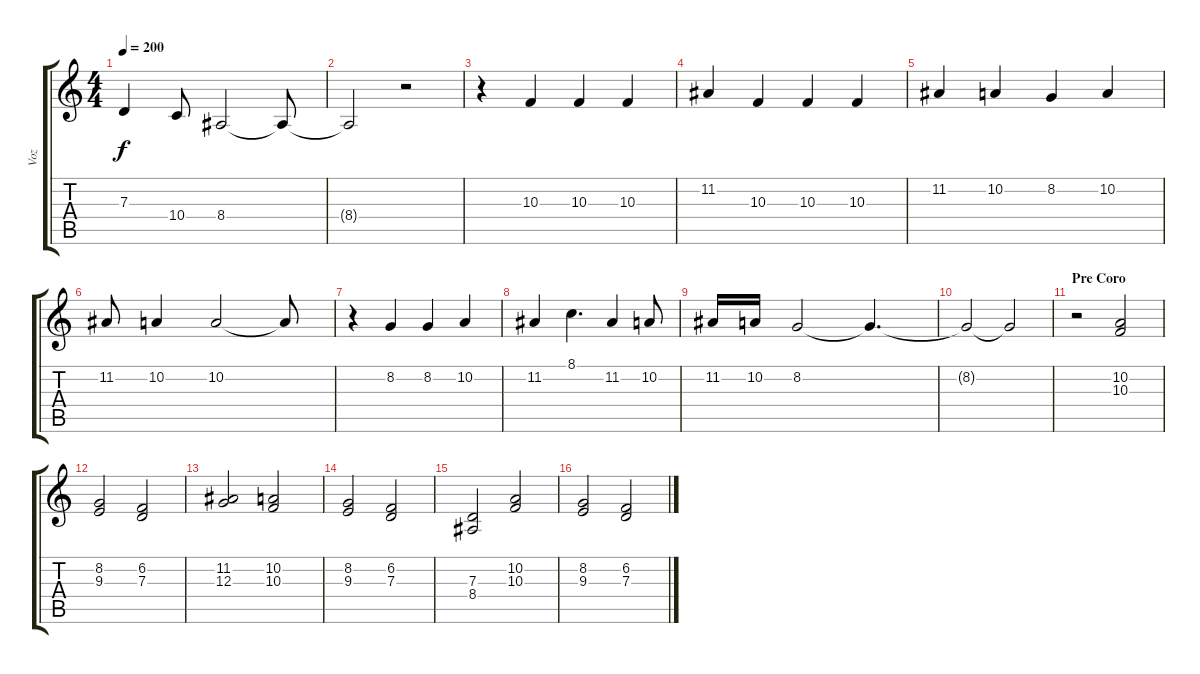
\track ("Voz" "Voz") {instrument choiraahs}
\staff {score tabs}
\tuning (E4 B3 G3 D3 A2 E2) {hide}
\ts (4 4)
\tempo 200
\clef g2
\ks c
7.3{t}.4{dy f} 10.4.8 8.4.2 8.4{t}.8 |
8.4{t}.2 r.2 |
r.4 10.3.4 10.3.4 10.3.4 |
11.2.4 10.3.4 10.3.4 10.3.4 |
11.2.4 10.2.4 8.2.4 10.2.4 |
11.2.8 10.2.4 10.2.2 10.2{t}.8 |
r.4 8.2.4 8.2.4 10.2.4 |
11.2.4 8.1.4{d} 11.2.4 10.2.8 |
11.2.16 10.2.16 8.2.2 8.2{t}.4{d} |
8.2{t}.2 8.2{t}.2 |
\section ("" "Pre Coro")
r.2 (10.2 10.3).2 |
(8.2 9.3).2 (6.2 7.3).2 |
(11.2 12.3).2 (10.2 10.3).2 |
(8.2 9.3).2 (6.2 7.3).2 |
(7.3 8.4).2 (10.2 10.3).2 |
(8.2 9.3).2 (6.2 7.3).2
